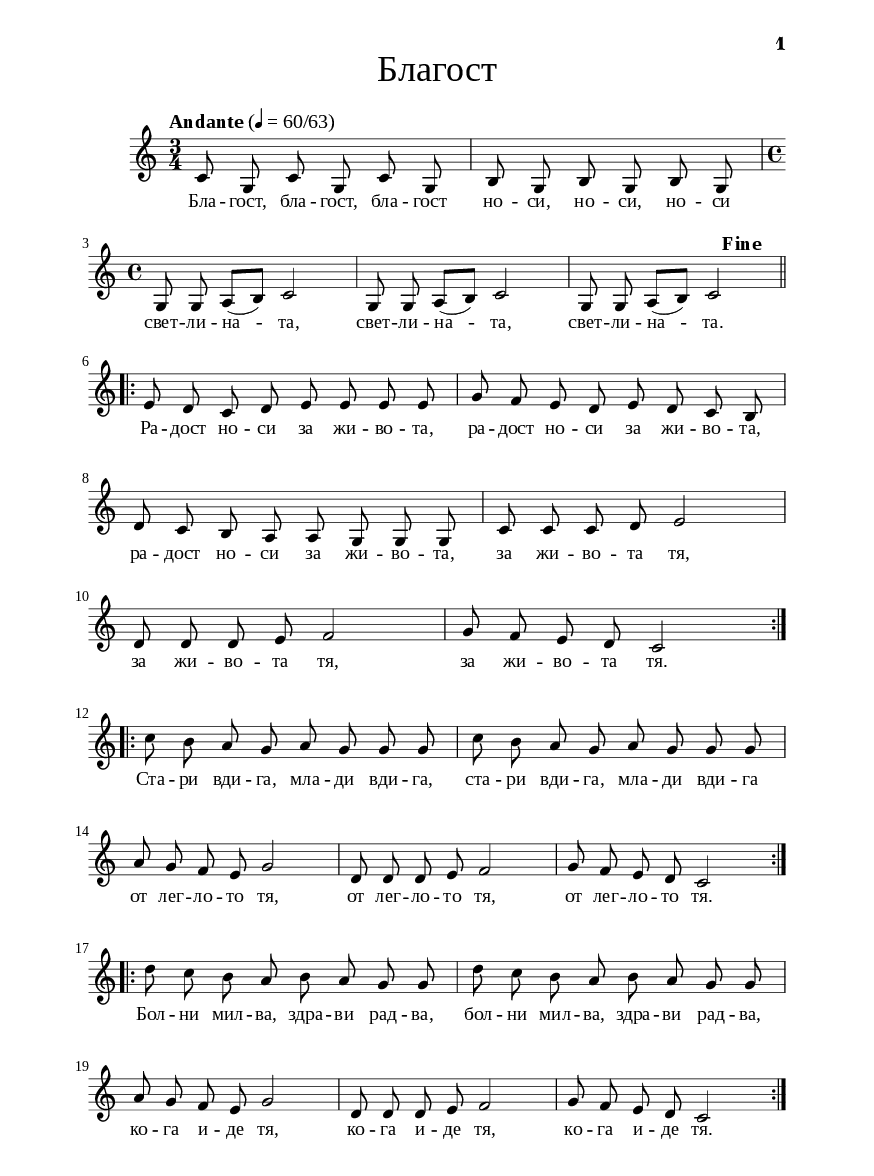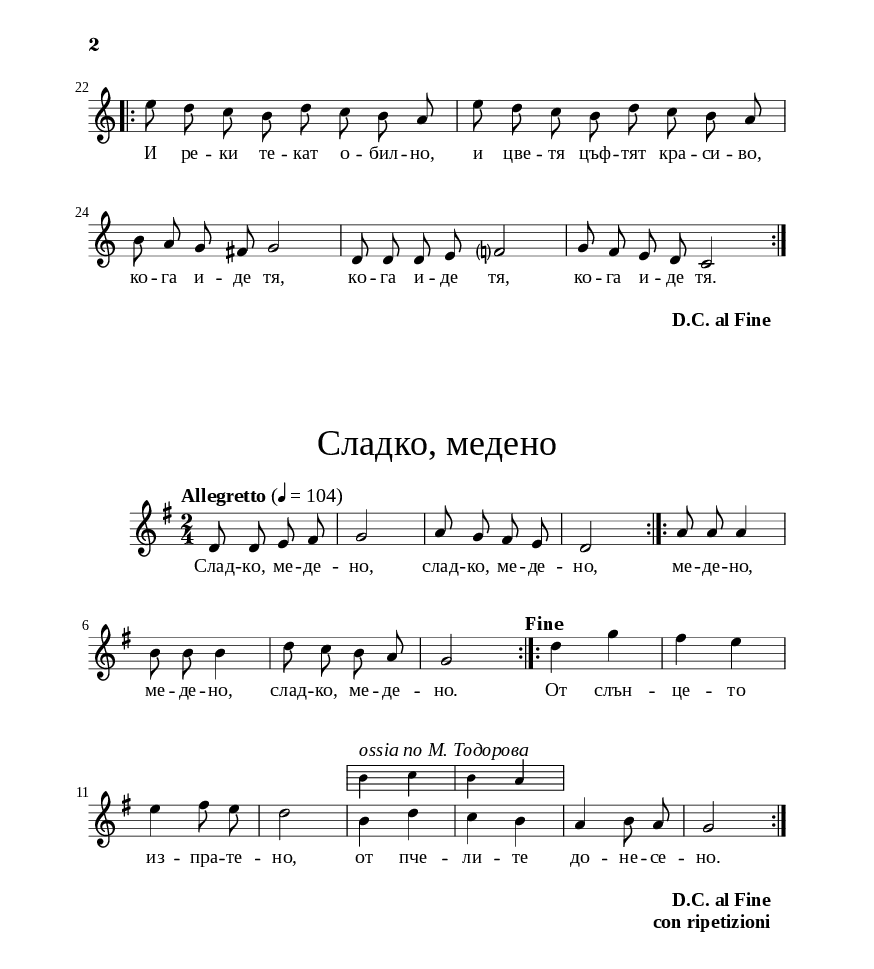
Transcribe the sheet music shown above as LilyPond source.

\version "2.24.4"

% include paper part and global functions
\include "include/globals.ily"

\bookpart {
  \label #'ref072
  \tocItem \markup "Благост"
  \include "include/bookpart-paper.ily"
  \paper {
      print-first-page-number = ##t
      bookpart-level-page-numbering = ##t
  print-page-number = ##t
      first-page-number = #55
}
\score {
    \include "include/score-layout.ily"

    \new Voice \absolute {

      \clef treble
      \key c \major
      \time 3/4
      \tempoFunc "Andante" 4 "60/63"
      \autoBeamOff
      c'8 g c' g c' g | b8 g b g b g \break |

      \time 4/4  g8 g a [( b )] c'2 |g8 g a [( b )] c'2 | g8 g a [( b )]  \tempo"   Fine"c'2    \break |

      \bar ".|:-||"
      e'8 d' c' d' e' e' e' e' | g'8 f' e' d' e' d' c' b \break |

      d'8 c' b a a g g g |c'8 c' c' d' e'2 \break |

      d'8 d' d' e' f'2 | g'8 f' e' d' c'2 \break \bar ":|.:"

      c''8 b' a' g' a' g' g' g' |  c''8 b' a' g' a' g' g' g' \break |

      a'8 g' f' e' g'2 | d'8 d' d' e' f'2 | g'8 f' e' d' c'2
      \break |

      \bar ":|.:"
      d''8 c'' b' a' b' a' g' g' | d''8 c'' b' a' b' a' g' g' \break

      a'8 g' f' e' g'2 | d'8 d' d' e' f'2 | g'8 f' e' d' c'2
      \break |

      \bar ":|.:"
      e''8 d'' c'' b' d'' c'' b' a' | e''8 d'' c'' b' d'' c'' b' a' \break |

      b'8 a' g' fis' g'2 | d'8 d' d' e' f'?2 | g'8 f' e' d' c'2   \bar ":|.:"
      \break | % 27
    }

    \addlyrics {
      Бла -- гост,
      бла -- гост, бла -- гост но -- си, но -- си, но --
      си свет -- ли -- на -- та, свет -- ли -- на -- та,
      свет -- ли -- на -- та. Ра -- дост но -- си за
      жи -- во -- та, ра -- дост но -- си за жи -- во
      -- та, ра -- дост но -- си за жи -- во -- та, за
      жи -- во -- та тя, за жи -- во -- та тя, за жи
      -- во -- та тя. Ста -- ри вди -- га, мла -- ди
      вди -- га, ста -- ри вди -- га, мла -- ди вди --
      га от лег -- ло -- то тя, от лег -- ло -- то
      тя, от лег -- ло -- то тя. Бол -- ни мил -- ва,
      здра -- ви рад -- ва, бол -- ни мил -- ва, здра --
      ви рад -- ва, ко -- га и -- де тя, ко -- га и
      -- де тя, ко -- га и -- де тя. И ре -- ки те
      -- кат о -- бил -- но, и цве -- тя цъф -- тят
      кра -- си -- во, ко -- га и -- де тя, ко -- га
      и -- де тя, ко -- га и -- де тя.
    }
    \header {
      title = \titleFunc #'ref_desc_5 "Благост" "Blagost"
    }

    \midi{}

  } % score

  \markup \dc-one "D.C. al Fine"

  \markup \vspace #4
  \label #'ref073
  \tocItem \markup "Сладко, медено"
  \include "include/bookpart-paper.ily"
  \score {
    \include "include/score-layout.ily"

    \new Staff = main \absolute {
      \clef treble
      \key g \major
      \time 2/4
      \tempoFunc "Allegretto" 4 "104"
      \autoBeamOff

      d'8 d' e' fis' |g'2 | a'8 g' fis' e' | d'2  \bar ":|.:"  |
      a'8 a' a'4 | \break  b'8 b' b'4 | d''8 c'' b' a' | \tempo "                 Fine" g'2  \bar ":|.:" |
      d''4 g'' | fis''4 e'' | \break
      e''4 fis''8 e'' | d''2  |
      <<
        {

          b'4 d'' | c''4 b' |
        }

        \new Staff \with {
          \override VerticalAxisGroup.default-staff-staff-spacing =
          #'((basic-distance . 5.5)
             (padding . -10))
          \remove "Time_signature_engraver"
          alignAboveContext = #"main"
          fontSize = #-1.5
          \override StaffSymbol.staff-space = #(magstep -2)
          \override StaffSymbol.thickness = #(magstep -2)
          firstClef = ##f
        }
        { b'4^\markup { \large \italic "ossia по М. Тодорова" } c'' | b'4 a' | }
      >>



      a'4 b'8 a' | g'2
      \bar ":|."
    }

    \addlyrics {
      Слад -- ко,
      ме -- де -- но, слад -- ко, ме -- де -- но, ме --
      де -- но, ме -- де -- но, слад -- ко, ме -- де --
      но. От слън -- це -- то из -- пра -- те -- но,
      от пче -- ли -- те до -- не -- се -- но.
    }

    \header {
      title = \titleFunc #'ref_desc_13 "Сладко, медено" "Sladko, medeno"
    }

    \midi{}

  } % score
  \markup \dc-two "D.C. al Fine" "con ripetizioni"


} % bookpart
